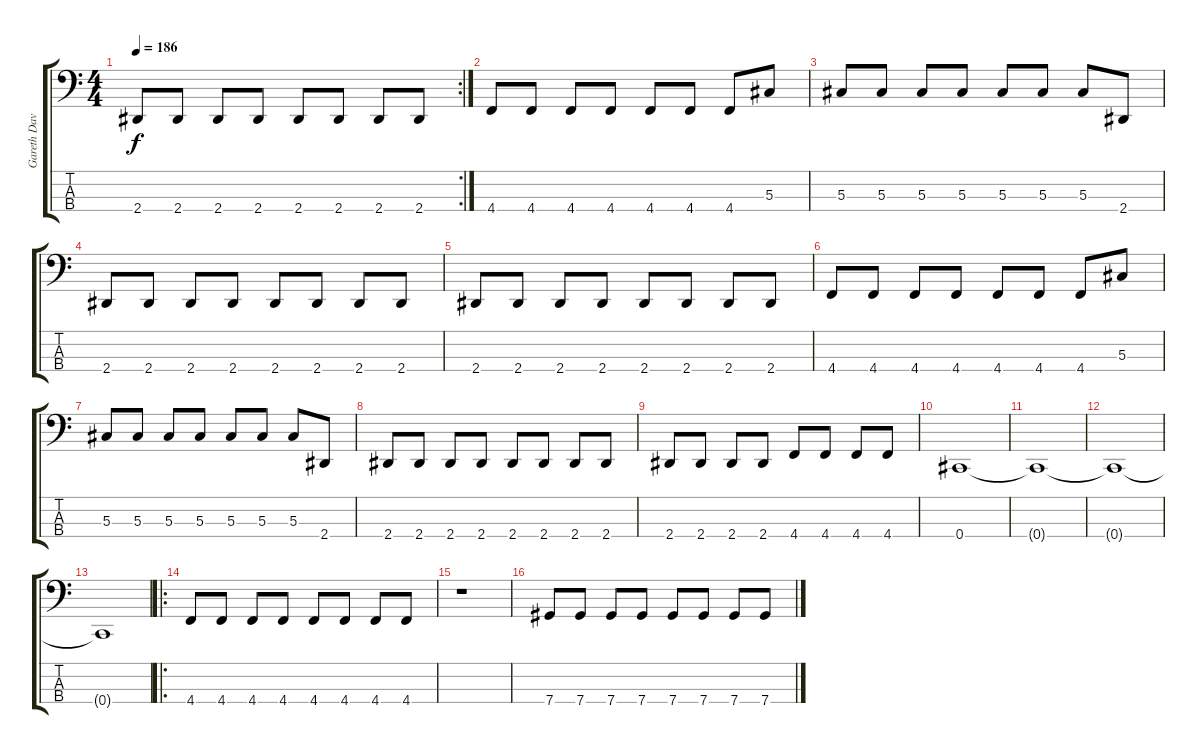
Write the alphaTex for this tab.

\track ("Gareth Davies" "Gareth Dav") {instrument electricbasspick}
\staff {score tabs}
\tuning (Gb2 Db2 Ab1 Db1) {hide}
\rc 2
\ts (4 4)
\tempo 186
\clef f4
\ks c
2.4.8{dy f} 2.4.8 2.4.8 2.4.8 2.4.8 2.4.8 2.4.8 2.4.8 |
4.4.8 4.4.8 4.4.8 4.4.8 4.4.8 4.4.8 4.4.8 5.3.8 |
5.3.8 5.3.8 5.3.8 5.3.8 5.3.8 5.3.8 5.3.8 2.4.8 |
2.4.8 2.4.8 2.4.8 2.4.8 2.4.8 2.4.8 2.4.8 2.4.8 |
2.4.8 2.4.8 2.4.8 2.4.8 2.4.8 2.4.8 2.4.8 2.4.8 |
4.4.8 4.4.8 4.4.8 4.4.8 4.4.8 4.4.8 4.4.8 5.3.8 |
5.3.8 5.3.8 5.3.8 5.3.8 5.3.8 5.3.8 5.3.8 2.4.8 |
2.4.8 2.4.8 2.4.8 2.4.8 2.4.8 2.4.8 2.4.8 2.4.8 |
2.4.8 2.4.8 2.4.8 2.4.8 4.4.8 4.4.8 4.4.8 4.4.8 |
0.4.1 |
0.4{t}.1 |
0.4{t}.1 |
0.4{t}.1 |
\ro
4.4.8 4.4.8 4.4.8 4.4.8 4.4.8 4.4.8 4.4.8 4.4.8 |
r.1 |
7.4.8 7.4.8 7.4.8 7.4.8 7.4.8 7.4.8 7.4.8 7.4.8
